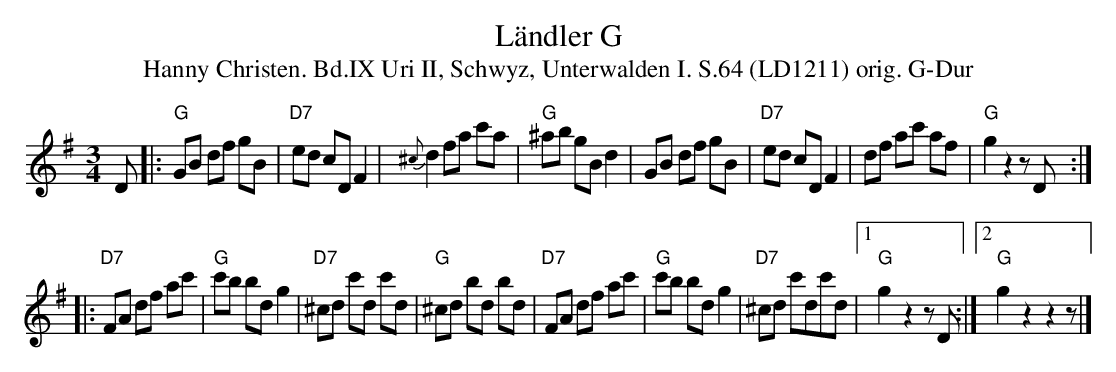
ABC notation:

X:1
T: Ländler G
T:Hanny Christen. Bd.IX Uri II, Schwyz, Unterwalden I. S.64 (LD1211) orig. G-Dur
M:3/4
L:1/8
K:G
D |: "G"GB df gB | "D7"ed cD F2 | {^c}d2 fa c'a | "G"^ab gB d2 | GB df gB | "D7"ed cD F2 | df ac' af | "G"g2 z2 zD ::
"D7"FA df ac' | "G"c'b bd g2 | "D7"^cd c'd c'd | "G"^cd bd bd | "D7"FA df ac' | "G"c'b bd g2 | "D7"^cd c'dc'd |1 "G"g2z2 zD :|2 "G"g2z2z2z |]
